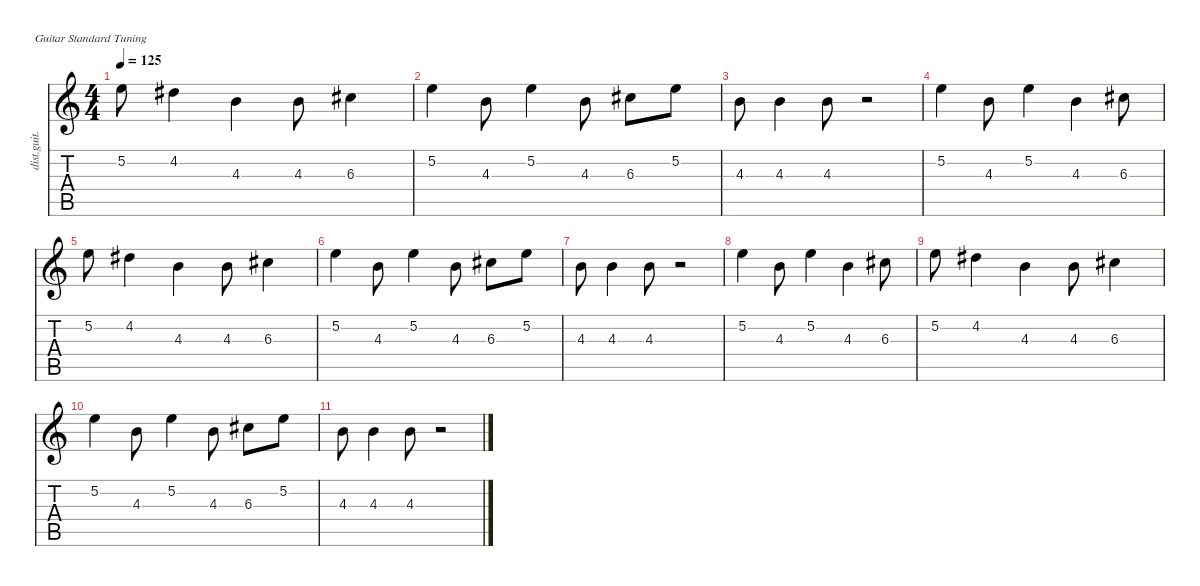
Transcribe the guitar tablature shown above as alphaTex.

\defaultSystemsLayout 4
\hideDynamics
\bracketExtendMode nobrackets
\otherSystemsTrackNameOrientation horizontal
\track ("主音" "dist.guit.") {instrument distortionguitar}
\staff {score tabs}
\tuning (E4 B3 G3 D3 A2 E2)
\ts (4 4)
\tempo 125
\clef g2
\ks c
5.2.8{dy mf} 4.2.4 4.3.4 4.3.8 6.3.4 |
5.2.4 4.3.8 5.2.4 4.3.8 6.3.8 5.2.8 |
4.3.8 4.3.4 4.3.8 r.2 |
5.2.4 4.3.8 5.2.4 4.3.4 6.3.8 |
5.2.8 4.2.4 4.3.4 4.3.8 6.3.4 |
5.2.4 4.3.8 5.2.4 4.3.8 6.3.8 5.2.8 |
4.3.8 4.3.4 4.3.8 r.2 |
5.2.4 4.3.8 5.2.4 4.3.4 6.3.8 |
5.2.8 4.2.4 4.3.4 4.3.8 6.3.4 |
5.2.4 4.3.8 5.2.4 4.3.8 6.3.8 5.2.8 |
4.3.8 4.3.4 4.3.8 r.2
